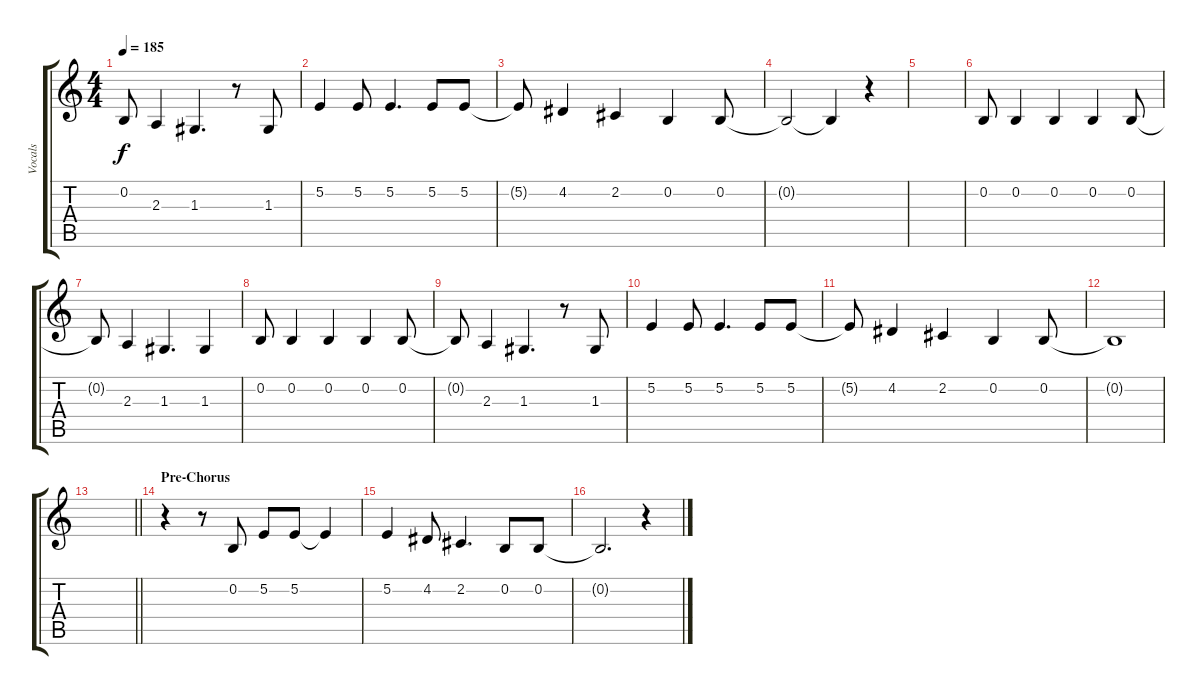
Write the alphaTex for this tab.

\track ("Vocals" "Vocals") {instrument altosax}
\staff {score tabs}
\tuning (E4 B3 G3 D3 A2 E2) {hide}
\ts (4 4)
\tempo 185
\clef g2
\ks c
0.2{t}.8{dy f} 2.3.4 1.3.4{d} r.8 1.3.8 |
5.2.4 5.2.8 5.2.4{d} 5.2.8 5.2.8 |
5.2{t}.8 4.2.4 2.2.4 0.2.4 0.2.8 |
0.2{t}.2 0.2{t}.4 r.4 |
|
0.2.8 0.2.4 0.2.4 0.2.4 0.2.8 |
0.2{t}.8 2.3.4 1.3.4{d} 1.3.4 |
0.2.8 0.2.4 0.2.4 0.2.4 0.2.8 |
0.2{t}.8 2.3.4 1.3.4{d} r.8 1.3.8 |
5.2.4 5.2.8 5.2.4{d} 5.2.8 5.2.8 |
5.2{t}.8 4.2.4 2.2.4 0.2.4 0.2.8 |
0.2{t}.1 |
\barLineRight lightlight
|
\section ("" "Pre-Chorus")
r.4 r.8 0.2.8 5.2.8 5.2.8 5.2{t}.4 |
5.2.4 4.2.8 2.2.4{d} 0.2.8 0.2.8 |
0.2{t}.2{d} r.4
